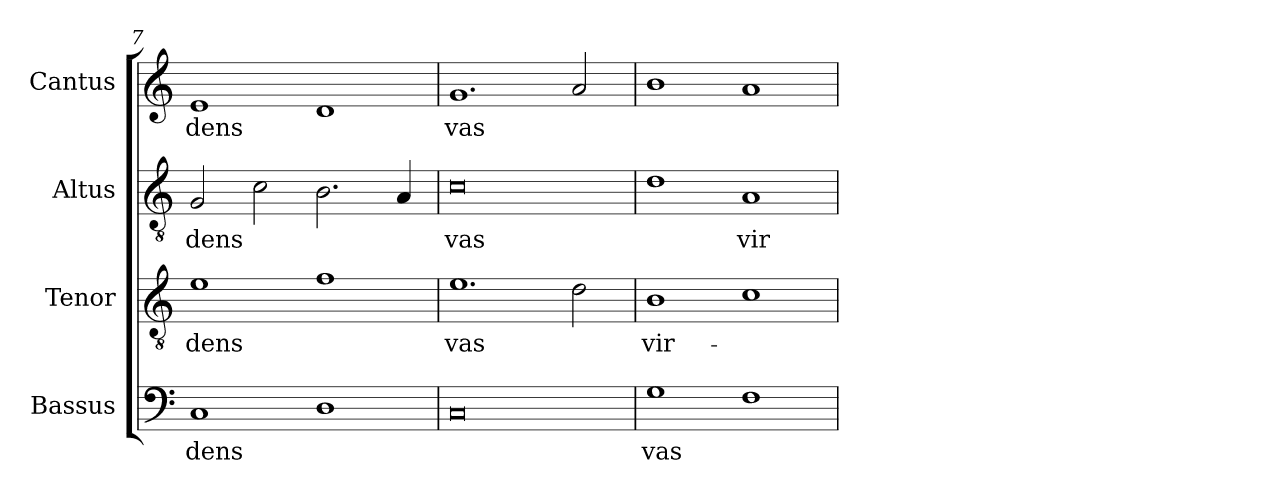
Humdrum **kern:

**kern	**text	**kern	**text	**kern	**text	**kern	**text
*part4	*part4	*part3	*part3	*part2	*part2	*part1	*part1
*staff4	*staff4	*staff3	*staff3	*staff2	*staff2	*staff1	*staff1
*I"Bassus	*	*I"Tenor	*	*I"Altus	*	*I"Cantus	*
*clefF4	*	*clefGv2	*	*clefGv2	*	*clefG2	*
*k[]	*	*k[]	*	*k[]	*	*k[]	*
*C:	*	*C:	*	*C:	*	*C:	*
=7	=7	=7	=7	=7	=7	=7	=7
1C/	-dens	1e\	-dens	2G/	-dens	1e/	-dens
.	.	.	.	2c\	.	.	.
1D\	.	1f\	.	2.B\	.	1d/	.
.	.	.	.	4A/	.	.	.
!!LO:LB:g=z
=8	=8	=8	=8	=8	=8	=8	=8
!	!	!	!	!	!LO:LY:i	!	!
0C/	.	1.e\	vas	0c\	vas	1.g/	vas
.	.	2d\	.	.	.	2a/	.
=9	=9	=9	=9	=9	=9	=9	=9
!	!LO:LY:i	!	!	!	!	!	!
1G\	vas	1B\	vir-	1d\	.	1b\	.
!	!	!	!	!	!LO:LY:i	!	!
1F\	.	1c\	.	1A/	vir-	1a/	.
=	=	=	=	=	=	=	=
*-	*-	*-	*-	*-	*-	*-	*-
